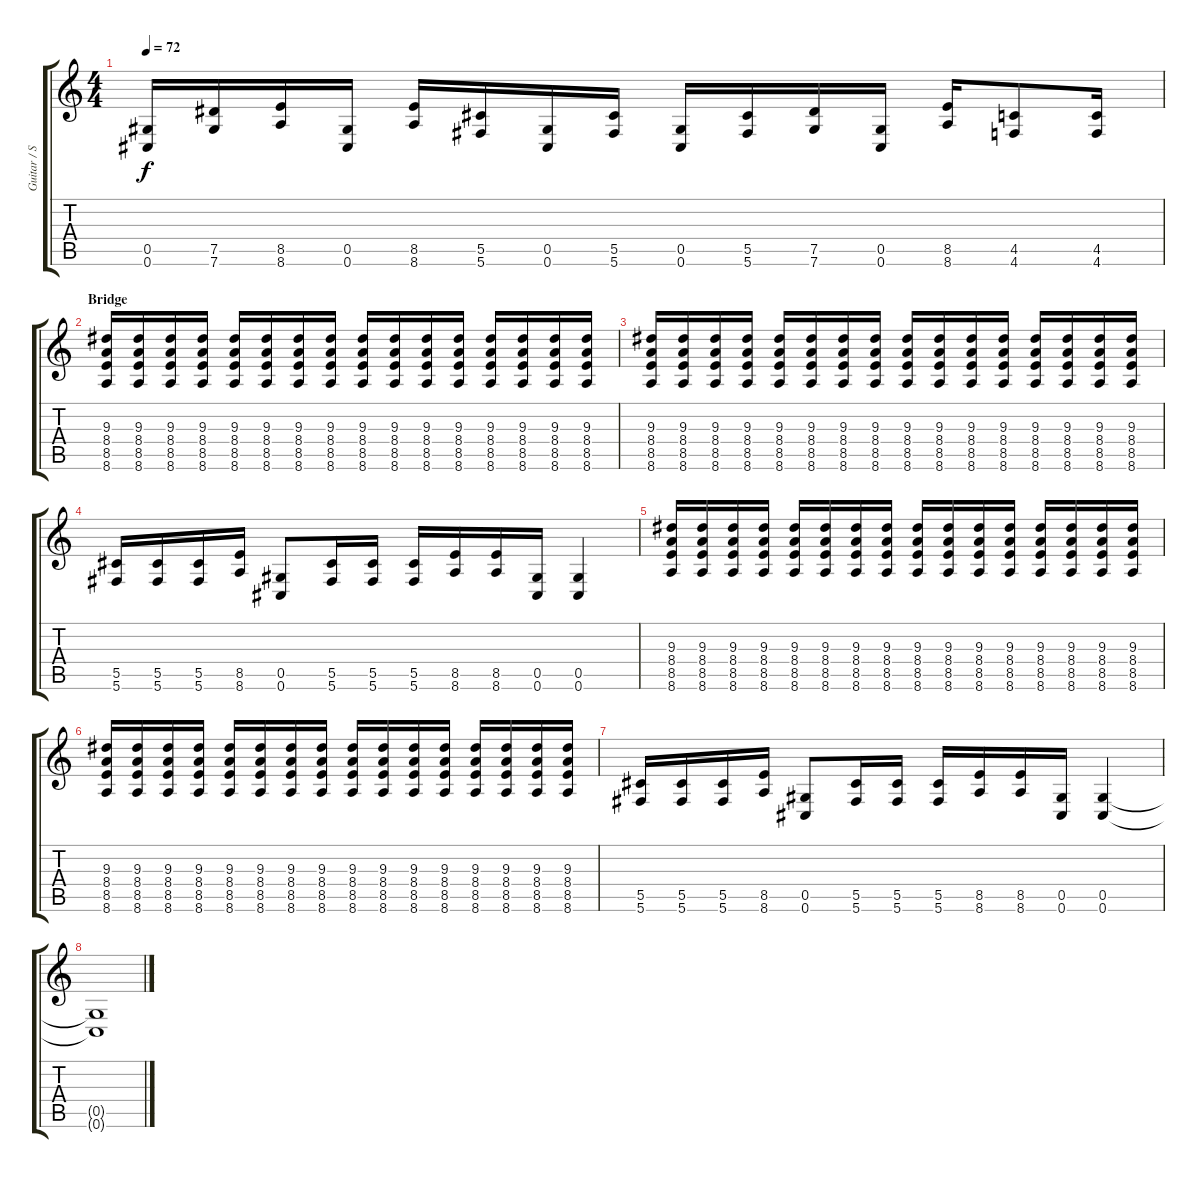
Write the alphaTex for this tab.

\track ("Guitar / Steph Carpenter" "Guitar / S") {instrument overdrivenguitar}
\staff {score tabs}
\tuning (Eb4 Bb3 Gb3 Db3 Ab2 Db2) {hide}
\ts (4 4)
\tempo 72
\clef g2
\ks c
(0.5 0.6).16{dy f} (7.5 7.6).16 (8.5 8.6).16 (0.5 0.6).16 (8.5 8.6).16 (5.5 5.6).16 (0.5 0.6).16 (5.5 5.6).16 (0.5 0.6).16 (5.5 5.6).16 (7.5 7.6).16 (0.5 0.6).16 (8.5 8.6).16 (4.5 4.6).8 (4.5 4.6).16 |
\section ("" "Bridge")
(9.3 8.4 8.5 8.6).16 (9.3 8.4 8.5 8.6).16 (9.3 8.4 8.5 8.6).16 (9.3 8.4 8.5 8.6).16 (9.3 8.4 8.5 8.6).16 (9.3 8.4 8.5 8.6).16 (9.3 8.4 8.5 8.6).16 (9.3 8.4 8.5 8.6).16 (9.3 8.4 8.5 8.6).16 (9.3 8.4 8.5 8.6).16 (9.3 8.4 8.5 8.6).16 (9.3 8.4 8.5 8.6).16 (9.3 8.4 8.5 8.6).16 (9.3 8.4 8.5 8.6).16 (9.3 8.4 8.5 8.6).16 (9.3 8.4 8.5 8.6).16 |
(9.3 8.4 8.5 8.6).16 (9.3 8.4 8.5 8.6).16 (9.3 8.4 8.5 8.6).16 (9.3 8.4 8.5 8.6).16 (9.3 8.4 8.5 8.6).16 (9.3 8.4 8.5 8.6).16 (9.3 8.4 8.5 8.6).16 (9.3 8.4 8.5 8.6).16 (9.3 8.4 8.5 8.6).16 (9.3 8.4 8.5 8.6).16 (9.3 8.4 8.5 8.6).16 (9.3 8.4 8.5 8.6).16 (9.3 8.4 8.5 8.6).16 (9.3 8.4 8.5 8.6).16 (9.3 8.4 8.5 8.6).16 (9.3 8.4 8.5 8.6).16 |
(5.5 5.6).16 (5.5 5.6).16 (5.5 5.6).16 (8.5 8.6).16 (0.5 0.6).8 (5.5 5.6).16 (5.5 5.6).16 (5.5 5.6).16 (8.5 8.6).16 (8.5 8.6).16 (0.5 0.6).16 (0.5 0.6).4 |
(9.3 8.4 8.5 8.6).16 (9.3 8.4 8.5 8.6).16 (9.3 8.4 8.5 8.6).16 (9.3 8.4 8.5 8.6).16 (9.3 8.4 8.5 8.6).16 (9.3 8.4 8.5 8.6).16 (9.3 8.4 8.5 8.6).16 (9.3 8.4 8.5 8.6).16 (9.3 8.4 8.5 8.6).16 (9.3 8.4 8.5 8.6).16 (9.3 8.4 8.5 8.6).16 (9.3 8.4 8.5 8.6).16 (9.3 8.4 8.5 8.6).16 (9.3 8.4 8.5 8.6).16 (9.3 8.4 8.5 8.6).16 (9.3 8.4 8.5 8.6).16 |
(9.3 8.4 8.5 8.6).16 (9.3 8.4 8.5 8.6).16 (9.3 8.4 8.5 8.6).16 (9.3 8.4 8.5 8.6).16 (9.3 8.4 8.5 8.6).16 (9.3 8.4 8.5 8.6).16 (9.3 8.4 8.5 8.6).16 (9.3 8.4 8.5 8.6).16 (9.3 8.4 8.5 8.6).16 (9.3 8.4 8.5 8.6).16 (9.3 8.4 8.5 8.6).16 (9.3 8.4 8.5 8.6).16 (9.3 8.4 8.5 8.6).16 (9.3 8.4 8.5 8.6).16 (9.3 8.4 8.5 8.6).16 (9.3 8.4 8.5 8.6).16 |
(5.5 5.6).16 (5.5 5.6).16 (5.5 5.6).16 (8.5 8.6).16 (0.5 0.6).8 (5.5 5.6).16 (5.5 5.6).16 (5.5 5.6).16 (8.5 8.6).16 (8.5 8.6).16 (0.5 0.6).16 (0.5 0.6).4{volume 0} |
(0.5{t} 0.6{t}).1
